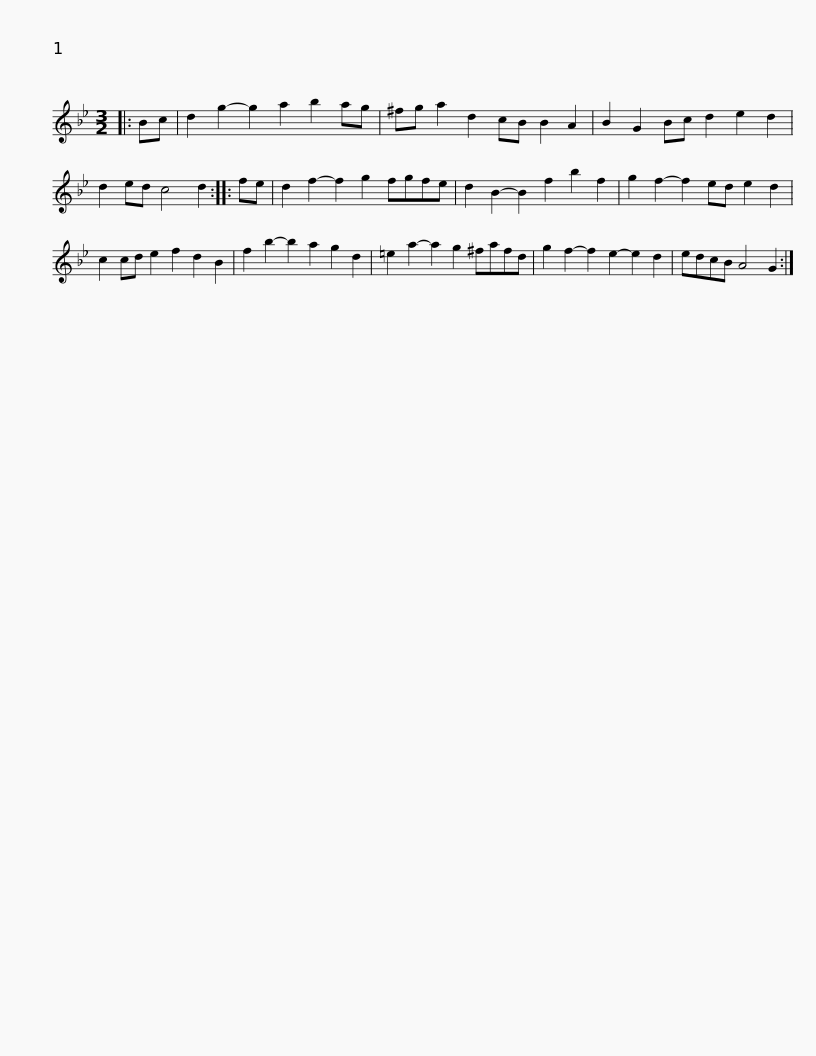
X:1
L:1/8
M:3/2
I:linebreak $
K:Gmin
V:1 treble
V:1
|: Bc | d2 g2- g2 a2 b2 ag | ^fg a2 d2 cB B2 A2 | B2 G2 Bc d2 e2 d2 | d2 ed c4 d2 :: %5
 fe |$ d2 f2- f2 g2 fgfe | d2 B2- B2 f2 b2 f2 | g2 f2- f2 ed e2 d2 | c2 cd e2 f2 d2 B2 | %10
 f2 b2- b2 a2 g2 d2 |$ =e2 a2- a2 g2 ^fafd | g2 f2- f2 e2- e2 d2 | edcB A4 G2 :| %14
